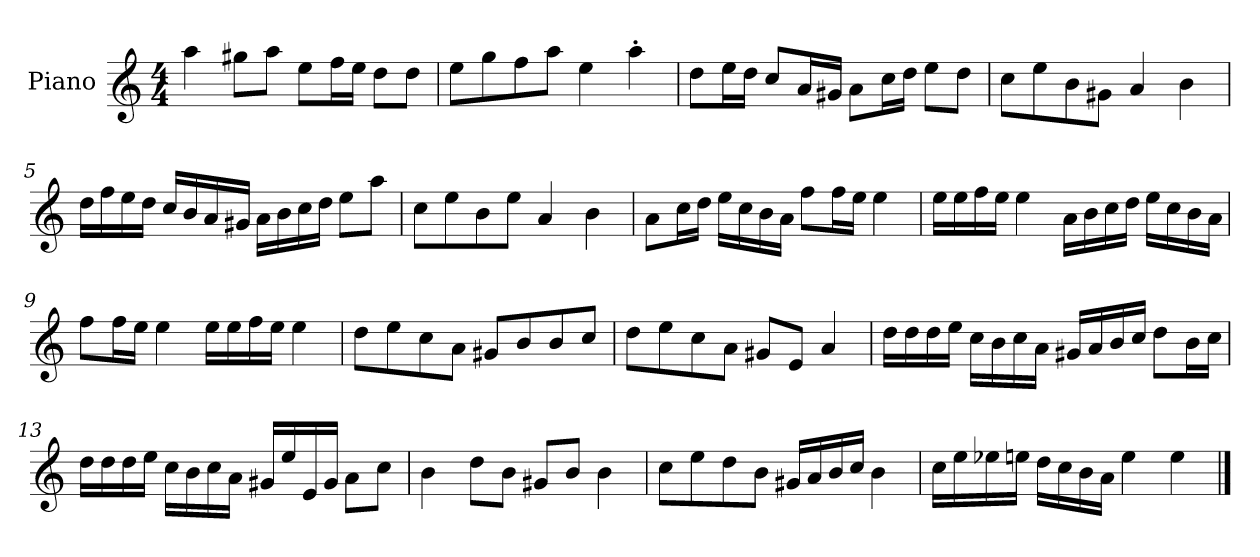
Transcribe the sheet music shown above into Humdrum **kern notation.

**kern
*part1
*staff1
*I"Piano
*I'P-no
*clefG2
*k[]
*M4/4
*MM90
=1
4aa\
8gg#X\L
8aa\J
8ee\L
16ff\L
16ee\JJ
8dd\L
8dd\J
=2
8ee\L
8gg\
8ff\
8aa\J
4ee\
4aa'\
=3
8dd\L
16ee\L
16dd\JJ
8cc/L
16a/L
16g#X/JJ
8a\L
16cc\L
16dd\JJ
8ee\L
8dd\J
=4
8cc\L
8ee\
8b\
8g#X\J
4a/
4b\
!!LO:LB:g=z
=5
16dd\LL
16ff\
16ee\
16dd\JJ
16cc/LL
16b/
16a/
16g#X/JJ
16a\LL
16b\
16cc\
16dd\JJ
8ee\L
8aa\J
=6
8cc\L
8ee\
8b\
8ee\J
4a/
4b\
=7
8a\L
16cc\L
16dd\JJ
16ee\LL
16cc\
16b\
16a\JJ
8ff\L
16ff\L
16ee\JJ
4ee\
=8
16ee\LL
16ee\
16ff\
16ee\JJ
4ee\
16a\LL
16b\
16cc\
16dd\JJ
16ee\LL
16cc\
16b\
16a\JJ
!!LO:LB:g=z
=9
8ff\L
16ff\L
16ee\JJ
4ee\
16ee\LL
16ee\
16ff\
16ee\JJ
4ee\
=10
8dd\L
8ee\
8cc\
8a\J
8g#X/L
8b/
8b/
8cc/J
=11
8dd\L
8ee\
8cc\
8a\J
8g#X/L
8e/J
4a/
=12
16dd\LL
16dd\
16dd\
16ee\JJ
16cc\LL
16b\
16cc\
16a\JJ
16g#X/LL
16a/
16b/
16cc/JJ
8dd\L
16b\L
16cc\JJ
!!LO:LB:g=z
=13
16dd\LL
16dd\
16dd\
16ee\JJ
16cc\LL
16b\
16cc\
16a\JJ
16g#X/LL
16ee/
16e/
16g#/JJ
8a\L
8cc\J
=14
4b\
8dd\L
8b\J
8g#X/L
8b/J
4b\
=15
8cc\L
8ee\
8dd\
8b\J
16g#X/LL
16a/
16b/
16cc/JJ
4b\
=16
16cc\LL
16ee\
16ee-X\
16een\JJ
16dd\LL
16cc\
16b\
16a\JJ
4ee\
4ee\
==
*-
